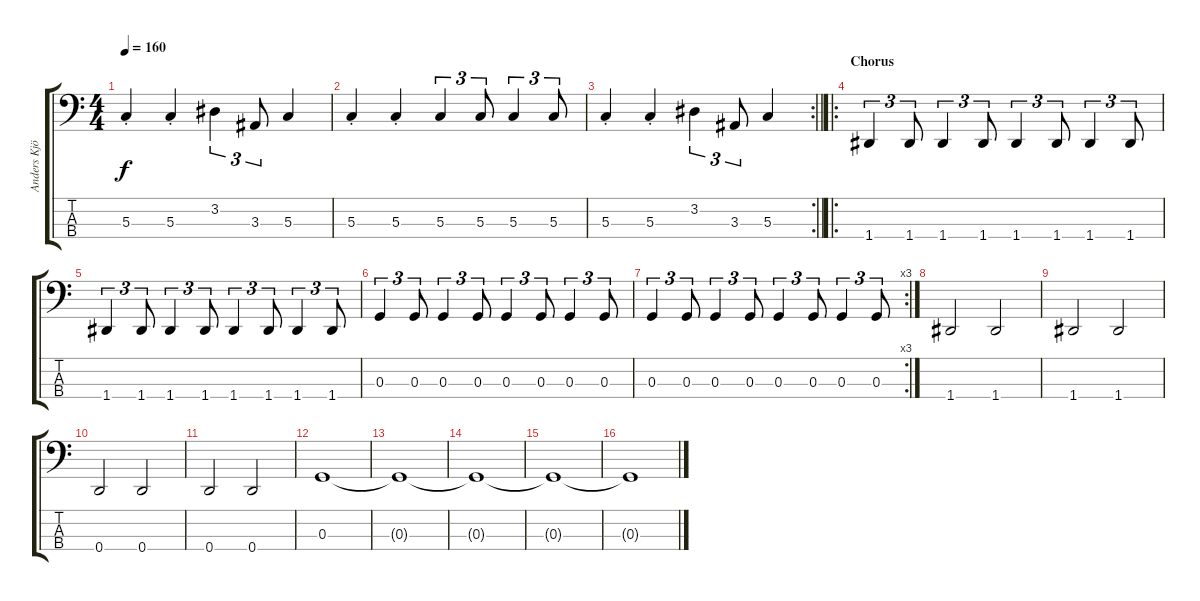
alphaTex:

\track ("Anders Kjölholm" "Anders Kjö") {instrument electricbassfinger}
\staff {score tabs}
\tuning (F2 C2 G1 D1) {hide}
\ts (4 4)
\tempo 160
\clef f4
\ks c
5.3{st}.4{dy f} 5.3{st}.4 3.2.4{tu (3 2)} 3.3.8{tu (3 2)} 5.3.4 |
5.3{st}.4 5.3{st}.4 5.3.4{tu (3 2)} 5.3.8{tu (3 2)} 5.3.4{tu (3 2)} 5.3.8{tu (3 2)} |
\rc 2
\barLineRight lightlight
5.3{st}.4 5.3{st}.4 3.2.4{tu (3 2)} 3.3.8{tu (3 2)} 5.3.4 |
\ro
\section ("" "Chorus")
1.4.4{tu (3 2)} 1.4.8{tu (3 2)} 1.4.4{tu (3 2)} 1.4.8{tu (3 2)} 1.4.4{tu (3 2)} 1.4.8{tu (3 2)} 1.4.4{tu (3 2)} 1.4.8{tu (3 2)} |
1.4.4{tu (3 2)} 1.4.8{tu (3 2)} 1.4.4{tu (3 2)} 1.4.8{tu (3 2)} 1.4.4{tu (3 2)} 1.4.8{tu (3 2)} 1.4.4{tu (3 2)} 1.4.8{tu (3 2)} |
0.3.4{tu (3 2)} 0.3.8{tu (3 2)} 0.3.4{tu (3 2)} 0.3.8{tu (3 2)} 0.3.4{tu (3 2)} 0.3.8{tu (3 2)} 0.3.4{tu (3 2)} 0.3.8{tu (3 2)} |
\rc 3
0.3.4{tu (3 2)} 0.3.8{tu (3 2)} 0.3.4{tu (3 2)} 0.3.8{tu (3 2)} 0.3.4{tu (3 2)} 0.3.8{tu (3 2)} 0.3.4{tu (3 2)} 0.3.8{tu (3 2)} |
1.4.2 1.4.2 |
1.4.2 1.4.2 |
0.4.2 0.4.2 |
0.4.2 0.4.2 |
0.3.1{volume 0} |
0.3{t}.1 |
0.3{t}.1 |
0.3{t}.1 |
0.3{t}.1
